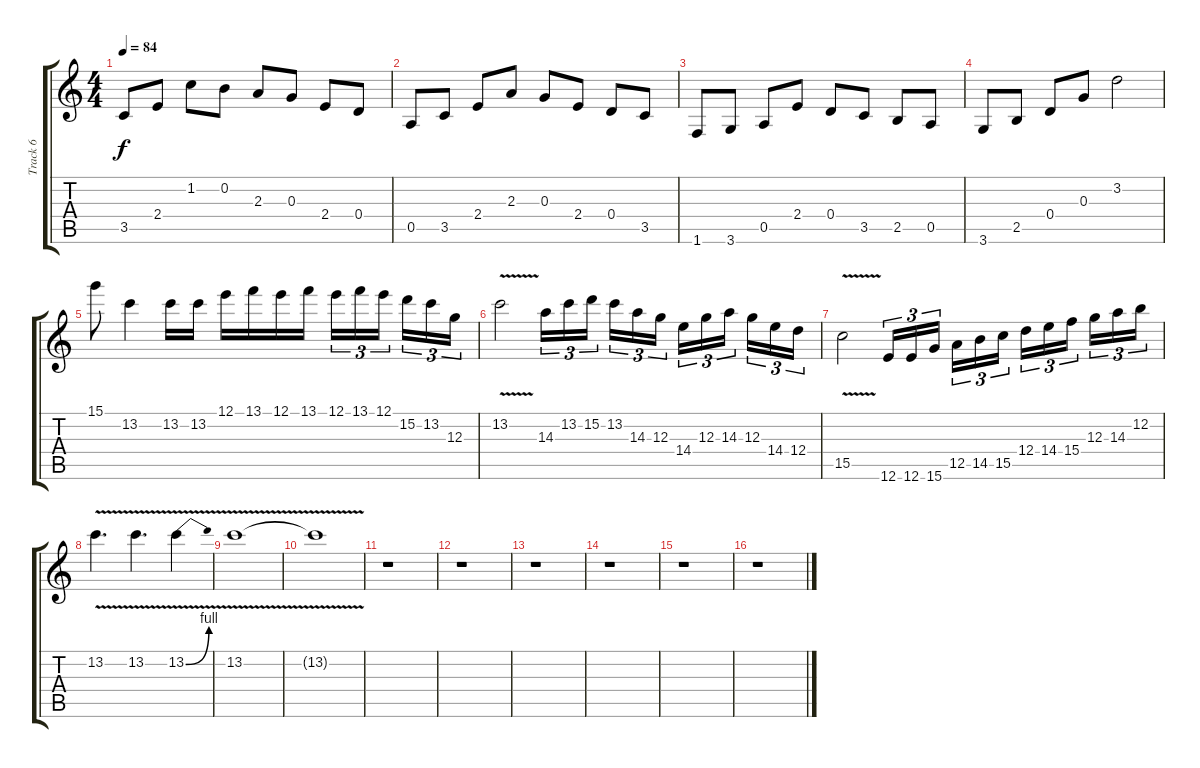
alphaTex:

\track ("Track 6" "Track 6") {instrument distortionguitar}
\staff {score tabs}
\tuning (E4 B3 G3 D3 A2 E2) {hide}
\ts (4 4)
\tempo 84
\clef g2
\ks c
3.5.8{dy f} 2.4.8 1.2.8 0.2.8 2.3.8 0.3.8 2.4.8 0.4.8 |
0.5.8 3.5.8 2.4.8 2.3.8 0.3.8 2.4.8 0.4.8 3.5.8 |
1.6.8 3.6.8 0.5.8 2.4.8 0.4.8 3.5.8 2.5.8 0.5.8 |
3.6.8 2.5.8 0.4.8 0.3.8 3.2.2 |
15.1.8 13.2.4 13.2.16 13.2.16 12.1.16 13.1.16 12.1.16 13.1.16 12.1.16{tu (3 2)} 13.1.16{tu (3 2)} 12.1.16{tu (3 2) beam splitsecondary} 15.2.16{tu (3 2)} 13.2.16{tu (3 2)} 12.3.16{tu (3 2)} |
13.2{v}.2 14.3.16{tu (3 2)} 13.2.16{tu (3 2)} 15.2.16{tu (3 2) beam splitsecondary} 13.2.16{tu (3 2)} 14.3.16{tu (3 2)} 12.3.16{tu (3 2)} 14.4.16{tu (3 2)} 12.3.16{tu (3 2)} 14.3.16{tu (3 2) beam splitsecondary} 12.3.16{tu (3 2)} 14.4.16{tu (3 2)} 12.4.16{tu (3 2)} |
15.5{v}.2 12.6.16{tu (3 2)} 12.6.16{tu (3 2)} 15.6.16{tu (3 2) beam splitsecondary} 12.5.16{tu (3 2)} 14.5.16{tu (3 2)} 15.5.16{tu (3 2)} 12.4.16{tu (3 2)} 14.4.16{tu (3 2)} 15.4.16{tu (3 2) beam splitsecondary} 12.3.16{tu (3 2)} 14.3.16{tu (3 2)} 12.2.16{tu (3 2)} |
13.2{v}.4{d} 13.2{v}.4{d} 13.2{be (bend 0 0 60 4) v}.4 |
13.2{v}.1 |
13.2{t}.1 |
r.1 |
r.1 |
r.1 |
r.1 |
r.1 |
r.1
